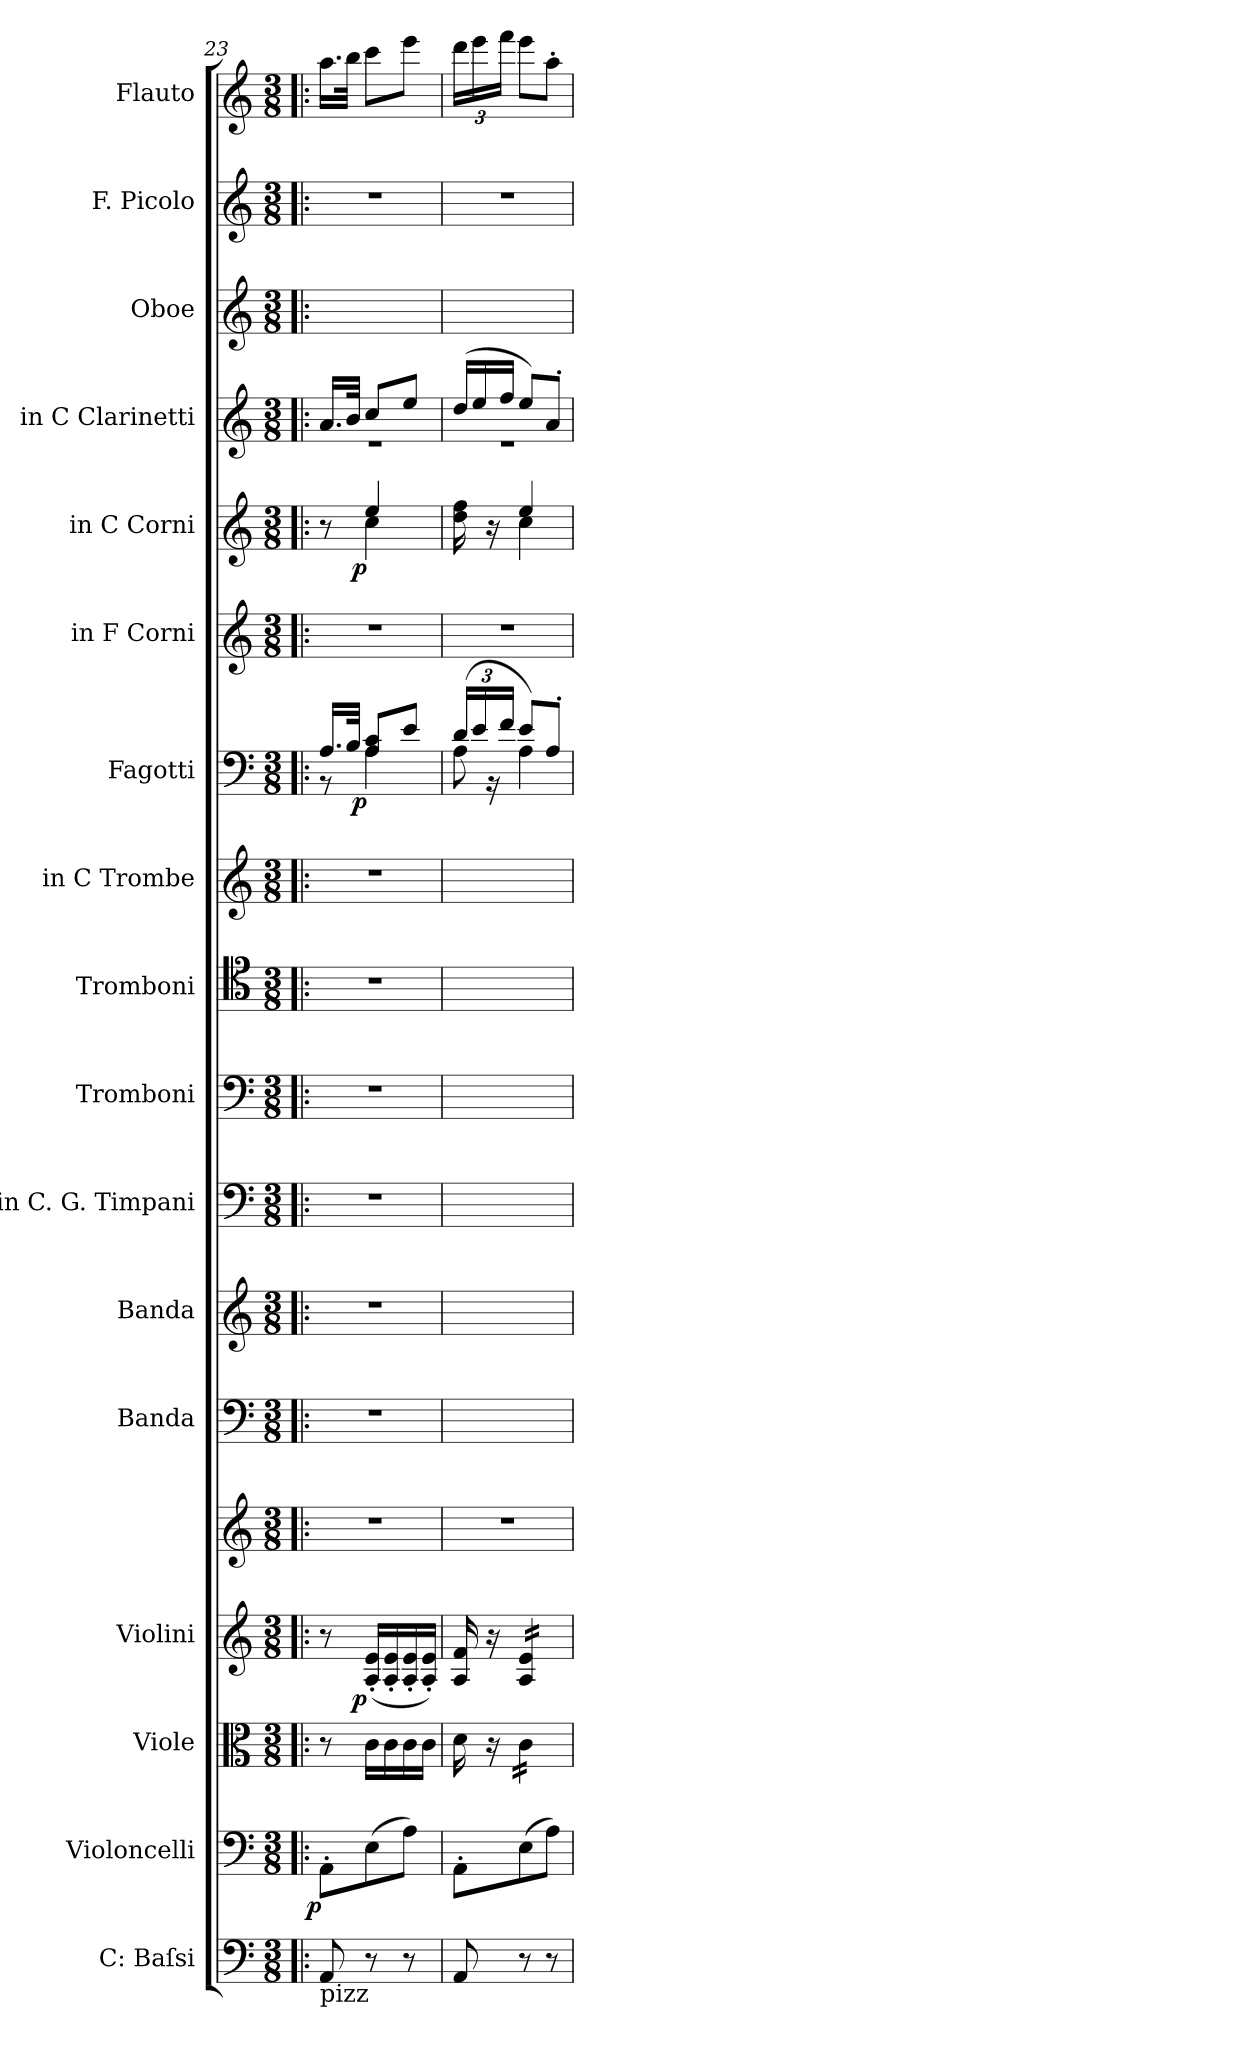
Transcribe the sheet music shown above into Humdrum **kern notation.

**kern	**kern	**dynam	**kern	**kern	**dynam	**kern	**kern	**kern	**kern	**kern	**kern	**kern	**kern	**dynam	**kern	**kern	**dynam	**kern	**kern	**kern	**kern
*part18	*part17	*part17	*part16	*part15	*part15	*part14	*part13	*part12	*part11	*part10	*part9	*part8	*part7	*part7	*part6	*part5	*part5	*part4	*part3	*part2	*part1
*staff18	*staff17	*staff17	*staff16	*staff15	*staff15	*staff14	*staff13	*staff12	*staff11	*staff10	*staff9	*staff8	*staff7	*staff7	*staff6	*staff5	*staff5	*staff4	*staff3	*staff2	*staff1
*I"C: Baſsi	*I"Violoncelli	*	*I"Viole	*I"Violini	*	*	*I"Banda	*I"Banda	*I"in C. G. Timpani	*I"Tromboni	*I"Tromboni	*I"in C Trombe	*I"Fagotti	*	*I"in F Corni	*I"in C Corni	*	*I"in C Clarinetti	*I"Oboe	*I"F. Picolo	*I"Flauto
*	*I'Vc	*	*	*I'Vln	*	*	*	*	*I'Timp	*I'Trb	*I'Trb	*	*	*	*	*	*	*I'Cl	*I'Ob	*	*I'Fl
*clefF4	*clefF4	*	*clefC3	*clefG2	*	*clefG2	*clefF4	*clefG2	*clefF4	*clefF4	*clefC4	*clefG2	*clefF4	*	*clefG2	*clefG2	*	*clefG2	*clefG2	*clefG2	*clefG2
*	*	*	*	*	*	*	*	*	*	*	*	*	*	*	*ITrd4c7	*	*	*	*	*	*
*k[]	*k[]	*	*k[]	*k[]	*	*k[]	*k[]	*k[]	*k[]	*k[]	*k[]	*k[]	*k[]	*	*k[b-]	*k[]	*	*k[]	*k[]	*k[]	*k[]
*M3/8	*M3/8	*	*M3/8	*M3/8	*	*M3/8	*M3/8	*M3/8	*M3/8	*M3/8	*M3/8	*M3/8	*M3/8	*	*M3/8	*M3/8	*	*M3/8	*M3/8	*M3/8	*M3/8
=23!|:	=23!|:	=23!|:	=23!|:	=23!|:	=23!|:	=23!|:	=23!|:	=23!|:	=23!|:	=23!|:	=23!|:	=23!|:	=23!|:	=23!|:	=23!|:	=23!|:	=23!|:	=23!|:	=23!|:	=23!|:	=23!|:
*	*	*	*	*	*	*	*	*	*	*	*	*	*^	*	*	*^	*	*^	*	*	*
!LO:TX:b:t=pizz	!	!	!	!	!	!	!	!	!	!	!	!	!	!	!	!	!	!	!	!	!	!	!	!
!	!	!LO:DY:rj	!	!	!	!	!	!	!	!	!	!	!	!	!	!	!	!	!	!	!	!	!	!
8AA/	8AA'\L	p	8r	8r	.	4.r	4.r	4.r	4.r	4.r	4.r	4.r	16.A/LL	8r	.	4.r	8r	8ryy	.	16.a/LL	4.re	4.ryy	4.r	16.aa\LL
.	.	.	.	.	.	.	.	.	.	.	.	.	32B/JJk	.	.	.	.	.	.	32b/JJk	.	.	.	32bb\JJk
!	!	!	!	!	!LO:DY:rj	!	!	!	!	!	!	!	!	!	!LO:DY:rj	!	!	!	!LO:DY:rj	!	!	!	!	!
8r	(8E\	.	16c\LL	(>16A'>/ 16e'>/LL	p	.	.	.	.	.	.	.	8A/ 8c/L	4A\	p	.	4ee/	4cc\	p	8cc/L	.	.	.	8ccc\L
.	.	.	16c\	16A'>/ 16e'>/	.	.	.	.	.	.	.	.	.	.	.	.	.	.	.	.	.	.	.	.
8r	8A\J)	.	16c\	16A'>/ 16e'>/	.	.	.	.	.	.	.	.	8e/J	.	.	.	.	.	.	8ee/J	.	.	.	8eee\J
.	.	.	16c\JJ	16A'>/ 16e'>/JJ)	.	.	.	.	.	.	.	.	.	.	.	.	.	.	.	.	.	.	.	.
=24	=24	=24	=24	=24	=24	=24	=24	=24	=24	=24	=24	=24	=24	=24	=24	=24	=24	=24	=24	=24	=24	=24	=24	=24
!	!	!	!	!	!	!	!	!	!	!	!	!	!	!LO:N:vis=8	!	!	!	!	!	!	!	!	!	!
*	*	*	*	*	*	*	*	*	*	*	*	*	*	*	*	*	*	*	*	*Xtuplet	*	*	*	*
8AA/	8AA'\L	.	16d\	16A/ 16f/	.	4.r	4.ryy	4.ryy	4.ryy	4.ryy	4.ryy	4.ryy	(24d/LL	16A\	.	4.r	16dd\ 16ff\	16ryy	.	(24dd/LL	4.re	4.ryy	4.r	24ddd\LL
.	.	.	.	.	.	.	.	.	.	.	.	.	24e/	.	.	.	.	.	.	24ee/	.	.	.	24eee\
.	.	.	16r	16r	.	.	.	.	.	.	.	.	.	16r	.	.	16r	16ryy	.	.	.	.	.	.
.	.	.	.	.	.	.	.	.	.	.	.	.	24f/JJ	.	.	.	.	.	.	24ff/JJ	.	.	.	24fff\JJ
*	*	*	*tremolo	*	*	*	*	*	*	*	*	*	*	*	*	*	*	*	*	*	*	*	*	*
*	*	*	*	*tremolo	*	*	*	*	*	*	*	*	*	*	*	*	*	*	*	*	*	*	*	*
8r	(8E\	.	16c\LL	16A/ 16e/LL	.	.	.	.	.	.	.	.	8e/L)	4A\	.	.	4ee/	4cc\	.	8ee/L)	.	.	.	8eee\L
.	.	.	16c\	16A/ 16e/	.	.	.	.	.	.	.	.	.	.	.	.	.	.	.	.	.	.	.	.
8r	8A\J)	.	16c\	16A/ 16e/	.	.	.	.	.	.	.	.	8A'/J	.	.	.	.	.	.	8a'/J	.	.	.	8aa'\J
.	.	.	16c\JJ	16A/ 16e/JJ	.	.	.	.	.	.	.	.	.	.	.	.	.	.	.	.	.	.	.	.
*	*	*	*	*Xtremolo	*	*	*	*	*	*	*	*	*	*	*	*	*	*	*	*	*	*	*	*
*	*	*	*Xtremolo	*	*	*	*	*	*	*	*	*	*	*	*	*	*	*	*	*	*	*	*	*
*	*	*	*	*	*	*	*	*	*	*	*	*	*	*	*	*	*v	*v	*	*	*	*	*	*
*	*	*	*	*	*	*	*	*	*	*	*	*	*v	*v	*	*	*	*	*v	*v	*	*	*
=	=	=	=	=	=	=	=	=	=	=	=	=	=	=	=	=	=	=	=	=	=
*-	*-	*-	*-	*-	*-	*-	*-	*-	*-	*-	*-	*-	*-	*-	*-	*-	*-	*-	*-	*-	*-
